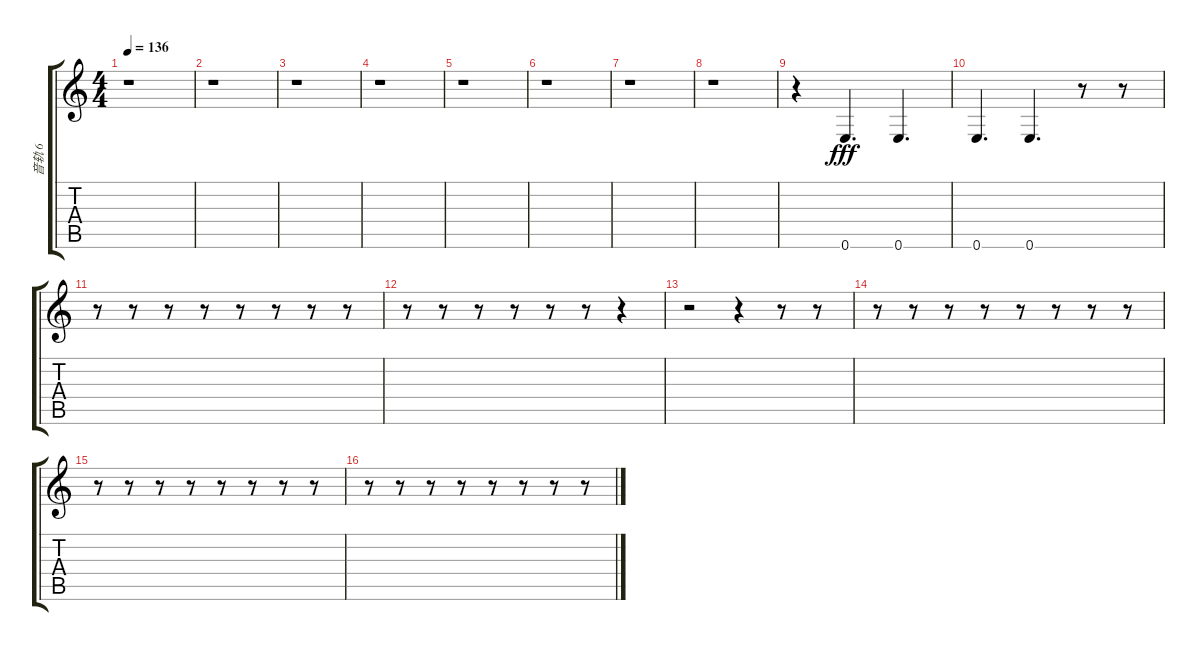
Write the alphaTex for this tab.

\track ("音轨 6" "音轨 6") {instrument electricbassfinger}
\staff {score tabs}
\tuning (E4 B3 G3 D3 A2 E2) {hide}
\ts (4 4)
\tempo 136
\clef g2
\ks c
r.1{dy fff instrument electricbassfinger} |
r.1 |
r.1 |
r.1 |
r.1 |
r.1 |
r.1 |
r.1 |
r.4 0.6.4{d} 0.6.4{d} |
0.6.4{d} 0.6.4{d} r.8 r.8 |
r.8 r.8 r.8 r.8 r.8 r.8 r.8 r.8 |
r.8 r.8 r.8 r.8 r.8 r.8 r.4 |
r.2 r.4 r.8 r.8 |
r.8 r.8 r.8 r.8 r.8 r.8 r.8 r.8 |
r.8 r.8 r.8 r.8 r.8 r.8 r.8 r.8 |
r.8 r.8 r.8 r.8 r.8 r.8 r.8 r.8
